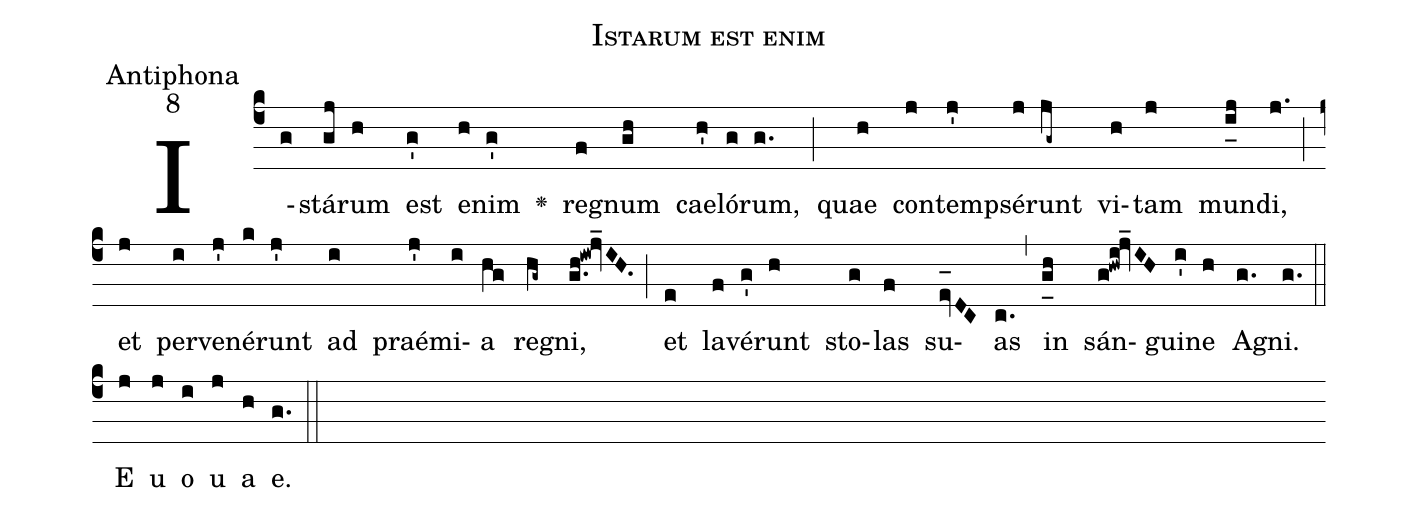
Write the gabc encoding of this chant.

name:Istarum est enim;
office-part:Antiphona;
mode:8;
%%
(c4) I(g)stá(gj)rum(h) est(g') e(h)nim(g') <v>\greheightstar</v>() re(f)gnum(gh) cae(h')ló(g)rum,(g.) (;) quae(h) con(j)tem(j')psé(j)runt(jg~) vi(h)tam(j) mun(i_[uh:l]j)di,(j.) (;) et(j) per(i)ve(j')né(k)runt(j') ad(i) praé(j')mi(i)a(hg) re(hg~)gni,(g.h!iw!jv_IH.) (;) et(e) la(f)vé(g')runt(h) sto(g)las(f) su(ev_[oh:h]DC)as(c.) (,) in(g_[uh:l]h) sán(g!hwi!jv_IH)gui(i')ne(h) A(g.)gni.(g.) (::) <eu>E(j) u(j) o(i) u(j) a(h) e.</eu>(g.) (::)
